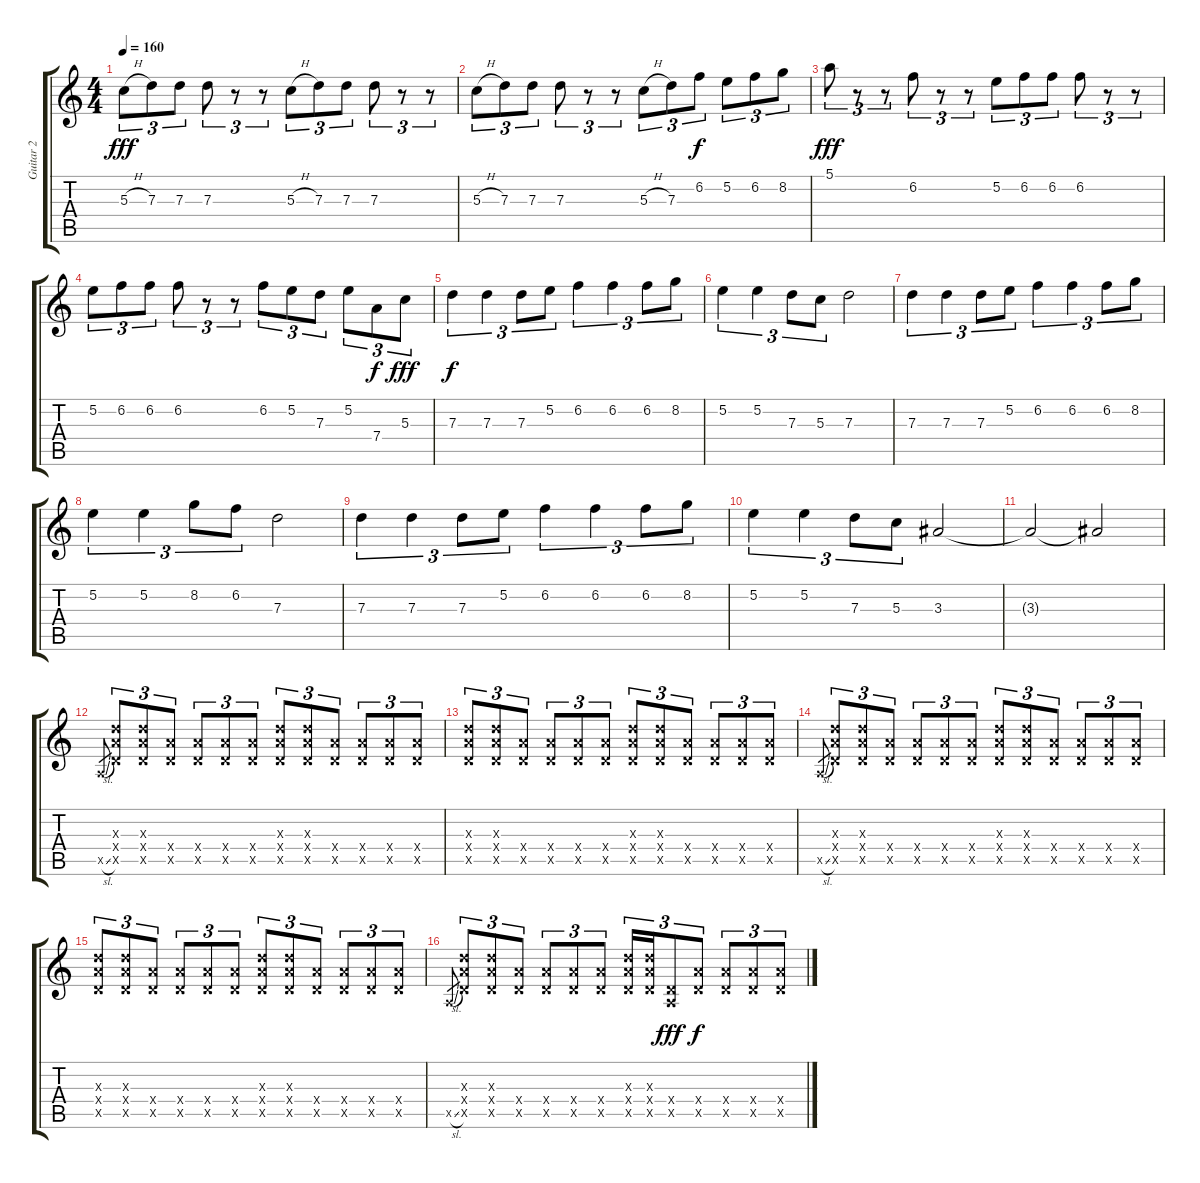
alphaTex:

\track ("Guitar 2" "Guitar 2") {instrument acousticguitarnylon}
\staff {score tabs}
\tuning (E4 B3 G3 D3 A2 D2) {hide}
\ts (4 4)
\tempo 160
\clef g2
\ks c
5.3{h}.8{tu (3 2) dy fff} 7.3.8{tu (3 2)} 7.3.8{tu (3 2)} 7.3.8{tu (3 2)} r.8{tu (3 2)} r.8{tu (3 2)} 5.3{h}.8{tu (3 2)} 7.3.8{tu (3 2)} 7.3.8{tu (3 2)} 7.3.8{tu (3 2)} r.8{tu (3 2)} r.8{tu (3 2)} |
5.3{h}.8{tu (3 2)} 7.3.8{tu (3 2)} 7.3.8{tu (3 2)} 7.3.8{tu (3 2)} r.8{tu (3 2)} r.8{tu (3 2)} 5.3{h}.8{tu (3 2)} 7.3.8{tu (3 2)} 6.2.8{tu (3 2) dy f} 5.2.8{tu (3 2)} 6.2.8{tu (3 2)} 8.2.8{tu (3 2)} |
5.1.8{tu (3 2) dy fff} r.8{tu (3 2)} r.8{tu (3 2)} 6.2.8{tu (3 2)} r.8{tu (3 2)} r.8{tu (3 2)} 5.2.8{tu (3 2)} 6.2.8{tu (3 2)} 6.2.8{tu (3 2)} 6.2.8{tu (3 2)} r.8{tu (3 2)} r.8{tu (3 2)} |
5.2.8{tu (3 2)} 6.2.8{tu (3 2)} 6.2.8{tu (3 2)} 6.2.8{tu (3 2)} r.8{tu (3 2)} r.8{tu (3 2)} 6.2.8{tu (3 2)} 5.2.8{tu (3 2)} 7.3.8{tu (3 2)} 5.2.8{tu (3 2)} 7.4.8{tu (3 2) dy f} 5.3.8{tu (3 2) dy fff} |
7.3.4{tu (3 2) dy f} 7.3.4{tu (3 2)} 7.3.8{tu (3 2)} 5.2.8{tu (3 2)} 6.2.4{tu (3 2)} 6.2.4{tu (3 2)} 6.2.8{tu (3 2)} 8.2.8{tu (3 2)} |
5.2.4{tu (3 2)} 5.2.4{tu (3 2)} 7.3.8{tu (3 2)} 5.3.8{tu (3 2)} 7.3.2 |
7.3.4{tu (3 2)} 7.3.4{tu (3 2)} 7.3.8{tu (3 2)} 5.2.8{tu (3 2)} 6.2.4{tu (3 2)} 6.2.4{tu (3 2)} 6.2.8{tu (3 2)} 8.2.8{tu (3 2)} |
5.2.4{tu (3 2)} 5.2.4{tu (3 2)} 8.2.8{tu (3 2)} 6.2.8{tu (3 2)} 7.3.2 |
7.3.4{tu (3 2)} 7.3.4{tu (3 2)} 7.3.8{tu (3 2)} 5.2.8{tu (3 2)} 6.2.4{tu (3 2)} 6.2.4{tu (3 2)} 6.2.8{tu (3 2)} 8.2.8{tu (3 2)} |
5.2.4{tu (3 2)} 5.2.4{tu (3 2)} 7.3.8{tu (3 2)} 5.3.8{tu (3 2)} 3.3.2 |
3.3{t}.2 3.3{t}.2 |
0.5{sl x}.8{gr} (7.3{x} 7.4{x} 5.5{x}).8{tu (3 2) instrument acousticguitarsteel} (7.3{x} 7.4{x} 5.5{x}).8{tu (3 2)} (7.4{x} 5.5{x}).8{tu (3 2)} (7.4{x} 5.5{x}).8{tu (3 2)} (7.4{x} 5.5{x}).8{tu (3 2)} (7.4{x} 5.5{x}).8{tu (3 2)} (7.3{x} 7.4{x} 5.5{x}).8{tu (3 2)} (7.3{x} 7.4{x} 5.5{x}).8{tu (3 2)} (7.4{x} 5.5{x}).8{tu (3 2)} (7.4{x} 5.5{x}).8{tu (3 2)} (7.4{x} 5.5{x}).8{tu (3 2)} (7.4{x} 5.5{x}).8{tu (3 2)} |
(7.3{x} 7.4{x} 5.5{x}).8{tu (3 2)} (7.3{x} 7.4{x} 5.5{x}).8{tu (3 2)} (7.4{x} 5.5{x}).8{tu (3 2)} (7.4{x} 5.5{x}).8{tu (3 2)} (7.4{x} 5.5{x}).8{tu (3 2)} (7.4{x} 5.5{x}).8{tu (3 2)} (7.3{x} 7.4{x} 5.5{x}).8{tu (3 2)} (7.3{x} 7.4{x} 5.5{x}).8{tu (3 2)} (7.4{x} 5.5{x}).8{tu (3 2)} (7.4{x} 5.5{x}).8{tu (3 2)} (7.4{x} 5.5{x}).8{tu (3 2)} (7.4{x} 5.5{x}).8{tu (3 2)} |
0.5{sl x}.8{gr} (7.3{x} 7.4{x} 5.5{x}).8{tu (3 2)} (7.3{x} 7.4{x} 5.5{x}).8{tu (3 2)} (7.4{x} 5.5{x}).8{tu (3 2)} (7.4{x} 5.5{x}).8{tu (3 2)} (7.4{x} 5.5{x}).8{tu (3 2)} (7.4{x} 5.5{x}).8{tu (3 2)} (7.3{x} 7.4{x} 5.5{x}).8{tu (3 2)} (7.3{x} 7.4{x} 5.5{x}).8{tu (3 2)} (7.4{x} 5.5{x}).8{tu (3 2)} (7.4{x} 5.5{x}).8{tu (3 2)} (7.4{x} 5.5{x}).8{tu (3 2)} (7.4{x} 5.5{x}).8{tu (3 2)} |
(7.3{x} 7.4{x} 5.5{x}).8{tu (3 2)} (7.3{x} 7.4{x} 5.5{x}).8{tu (3 2)} (7.4{x} 5.5{x}).8{tu (3 2)} (7.4{x} 5.5{x}).8{tu (3 2)} (7.4{x} 5.5{x}).8{tu (3 2)} (7.4{x} 5.5{x}).8{tu (3 2)} (7.3{x} 7.4{x} 5.5{x}).8{tu (3 2)} (7.3{x} 7.4{x} 5.5{x}).8{tu (3 2)} (7.4{x} 5.5{x}).8{tu (3 2)} (7.4{x} 5.5{x}).8{tu (3 2)} (7.4{x} 5.5{x}).8{tu (3 2)} (7.4{x} 5.5{x}).8{tu (3 2)} |
0.5{sl x}.8{gr} (7.3{x} 7.4{x} 5.5{x}).8{tu (3 2)} (7.3{x} 7.4{x} 5.5{x}).8{tu (3 2)} (7.4{x} 5.5{x}).8{tu (3 2)} (7.4{x} 5.5{x}).8{tu (3 2)} (7.4{x} 5.5{x}).8{tu (3 2)} (7.4{x} 5.5{x}).8{tu (3 2)} (7.3{x} 7.4{x} 5.5{x}).16{tu (3 2)} (7.3{x} 7.4{x} 5.5{x}).16{tu (3 2)} (0.4{x} 0.5{x}).8{tu (3 2) dy fff} (7.4{x} 5.5{x}).8{tu (3 2) dy f} (7.4{x} 5.5{x}).8{tu (3 2)} (7.4{x} 5.5{x}).8{tu (3 2)} (7.4{x} 5.5{x}).8{tu (3 2)}
